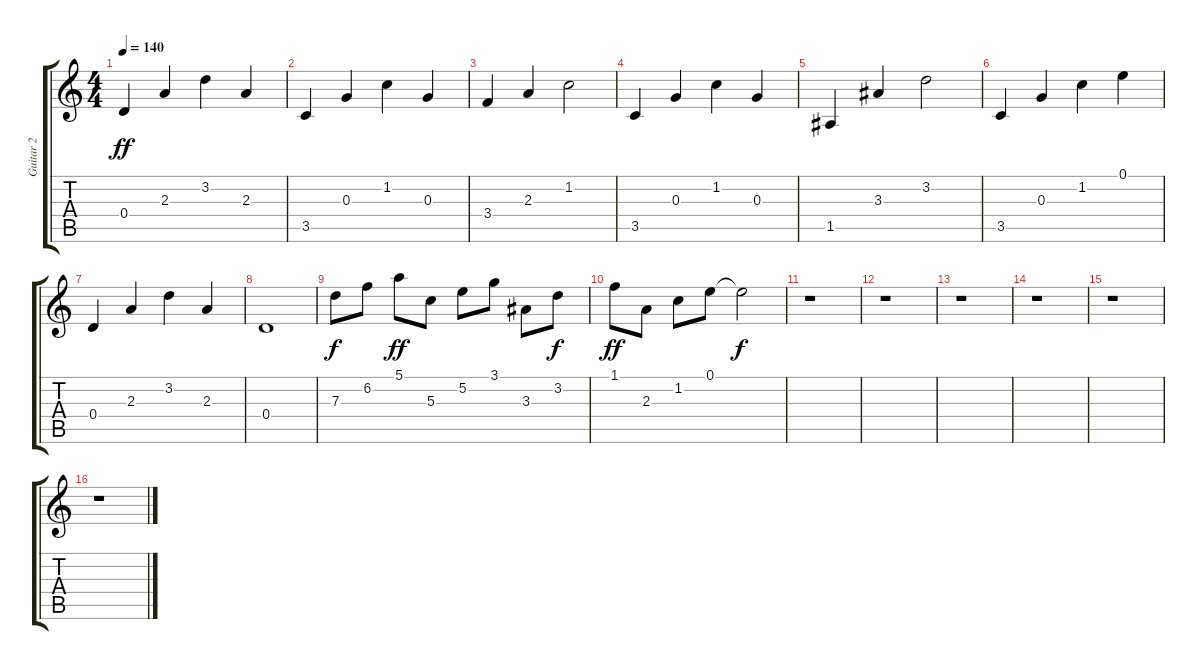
\track ("Guitar 2" "Guitar 2") {instrument acousticguitarsteel}
\staff {score tabs}
\tuning (E4 B3 G3 D3 A2 E2) {hide}
\ts (4 4)
\tempo 140
\clef g2
\ks c
0.4.4{dy ff} 2.3.4 3.2.4 2.3.4 |
3.5.4 0.3.4 1.2.4 0.3.4 |
3.4.4 2.3.4 1.2.2 |
3.5.4 0.3.4 1.2.4 0.3.4 |
1.5.4 3.3.4 3.2.2 |
3.5.4 0.3.4 1.2.4 0.1.4 |
0.4.4 2.3.4 3.2.4 2.3.4 |
0.4.1 |
7.3.8{dy f} 6.2.8 5.1.8{dy ff} 5.3.8 5.2.8 3.1.8 3.3.8 3.2.8{dy f} |
1.1.8{dy ff} 2.3.8 1.2.8 0.1.8 0.1{t}.2{dy f} |
r.1 |
r.1 |
r.1 |
r.1 |
r.1 |
r.1
